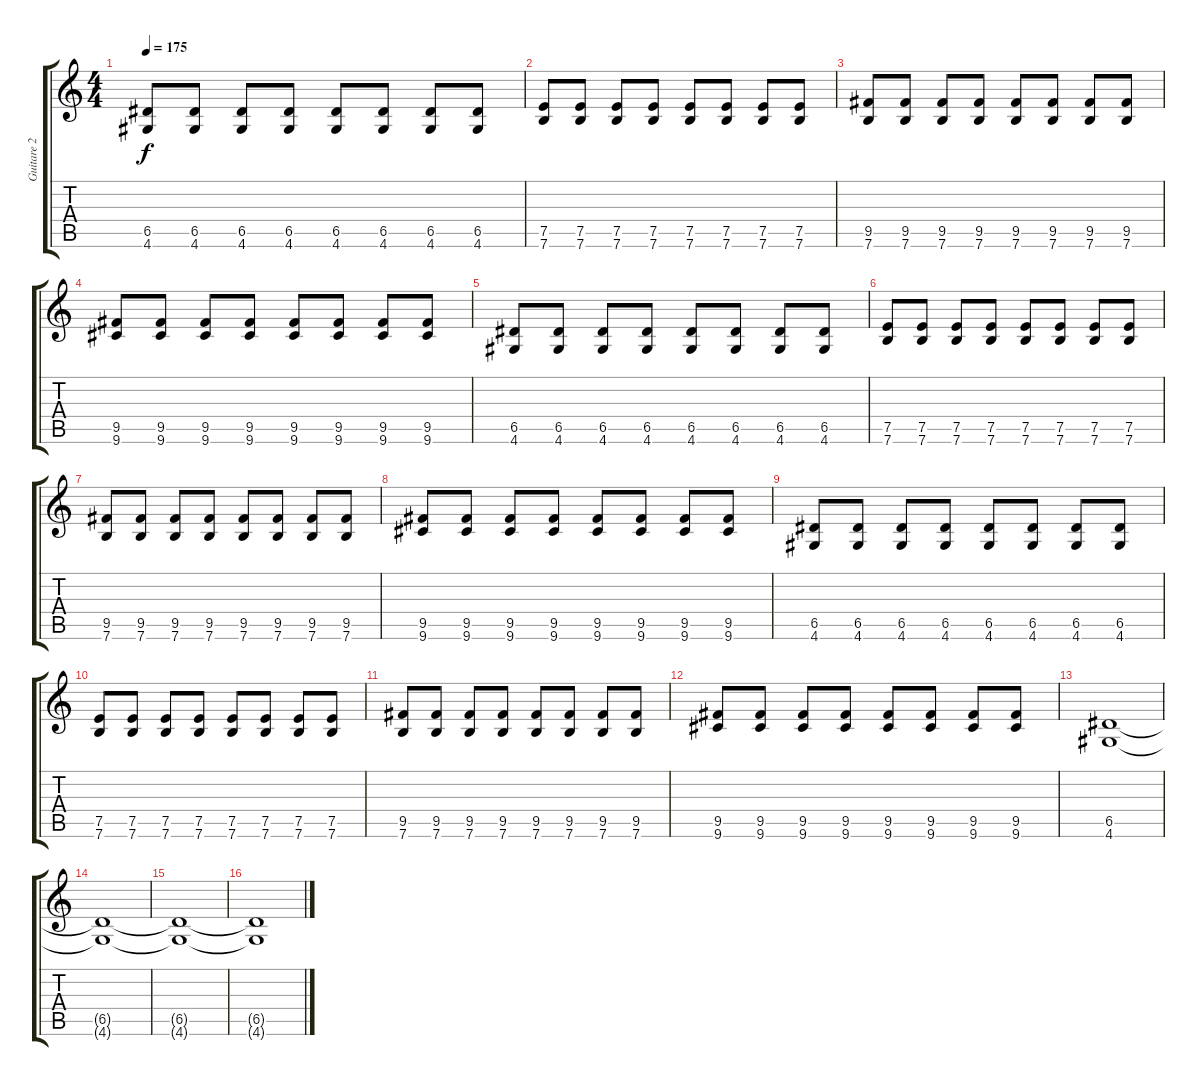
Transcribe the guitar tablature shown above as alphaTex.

\track ("Guitare 2" "Guitare 2") {instrument distortionguitar}
\staff {score tabs}
\tuning (E4 B3 G3 D3 A2 E2) {hide}
\ts (4 4)
\tempo 175
\clef g2
\ks c
(6.5 4.6).8{dy f} (6.5 4.6).8 (6.5 4.6).8 (6.5 4.6).8 (6.5 4.6).8 (6.5 4.6).8 (6.5 4.6).8 (6.5 4.6).8 |
(7.5 7.6).8 (7.5 7.6).8 (7.5 7.6).8 (7.5 7.6).8 (7.5 7.6).8 (7.5 7.6).8 (7.5 7.6).8 (7.5 7.6).8 |
(9.5 7.6).8 (9.5 7.6).8 (9.5 7.6).8 (9.5 7.6).8 (9.5 7.6).8 (9.5 7.6).8 (9.5 7.6).8 (9.5 7.6).8 |
(9.5 9.6).8 (9.5 9.6).8 (9.5 9.6).8 (9.5 9.6).8 (9.5 9.6).8 (9.5 9.6).8 (9.5 9.6).8 (9.5 9.6).8 |
(6.5 4.6).8 (6.5 4.6).8 (6.5 4.6).8 (6.5 4.6).8 (6.5 4.6).8 (6.5 4.6).8 (6.5 4.6).8 (6.5 4.6).8 |
(7.5 7.6).8 (7.5 7.6).8 (7.5 7.6).8 (7.5 7.6).8 (7.5 7.6).8 (7.5 7.6).8 (7.5 7.6).8 (7.5 7.6).8 |
(9.5 7.6).8 (9.5 7.6).8 (9.5 7.6).8 (9.5 7.6).8 (9.5 7.6).8 (9.5 7.6).8 (9.5 7.6).8 (9.5 7.6).8 |
(9.5 9.6).8 (9.5 9.6).8 (9.5 9.6).8 (9.5 9.6).8 (9.5 9.6).8 (9.5 9.6).8 (9.5 9.6).8 (9.5 9.6).8 |
(6.5 4.6).8 (6.5 4.6).8 (6.5 4.6).8 (6.5 4.6).8 (6.5 4.6).8 (6.5 4.6).8 (6.5 4.6).8 (6.5 4.6).8 |
(7.5 7.6).8 (7.5 7.6).8 (7.5 7.6).8 (7.5 7.6).8 (7.5 7.6).8 (7.5 7.6).8 (7.5 7.6).8 (7.5 7.6).8 |
(9.5 7.6).8 (9.5 7.6).8 (9.5 7.6).8 (9.5 7.6).8 (9.5 7.6).8 (9.5 7.6).8 (9.5 7.6).8 (9.5 7.6).8 |
(9.5 9.6).8 (9.5 9.6).8 (9.5 9.6).8 (9.5 9.6).8 (9.5 9.6).8 (9.5 9.6).8 (9.5 9.6).8 (9.5 9.6).8 |
(6.5 4.6).1 |
(6.5{t} 4.6{t}).1 |
(6.5{t} 4.6{t}).1 |
(6.5{t} 4.6{t}).1
